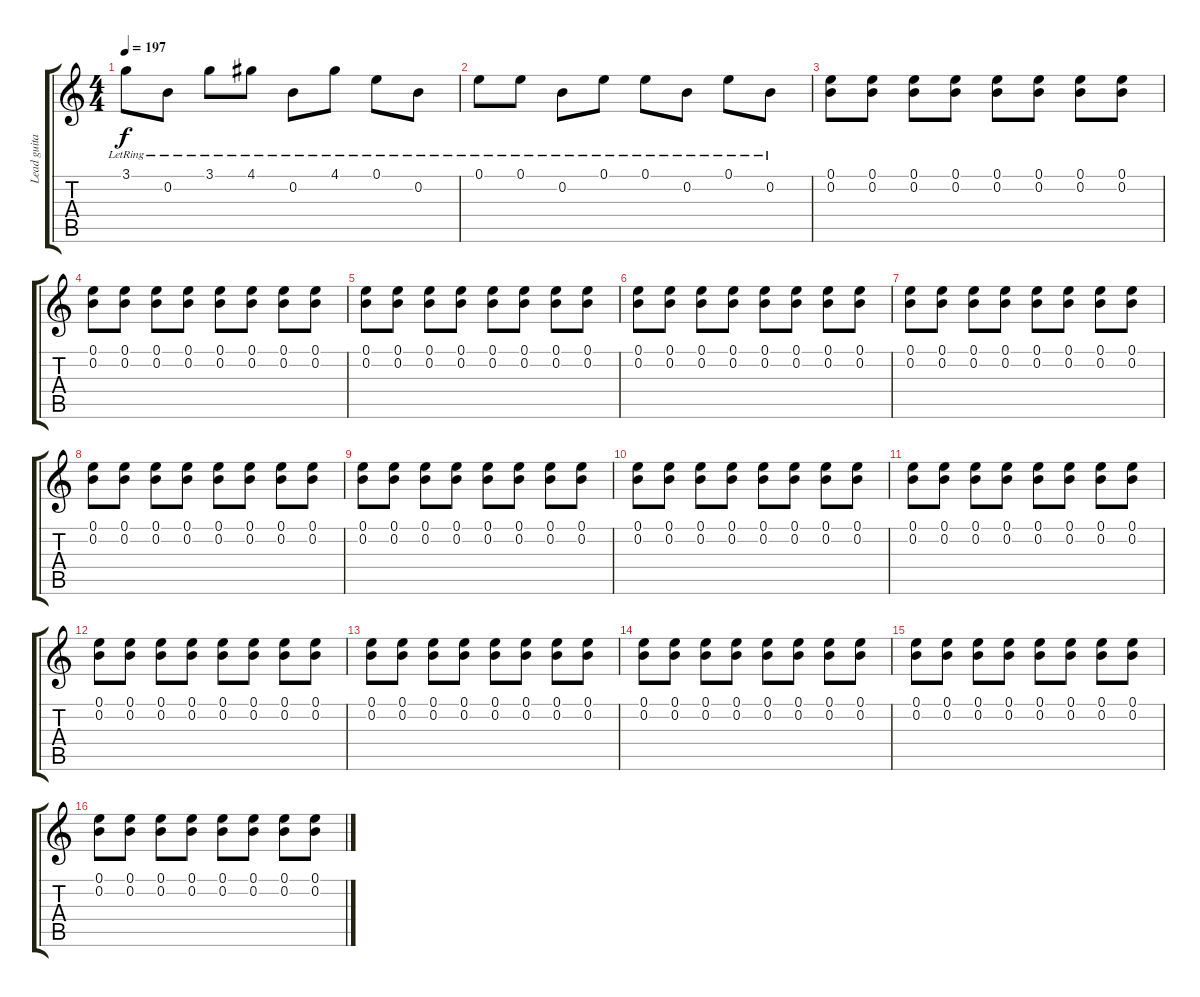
\track ("Lead guitar" "Lead guita") {instrument overdrivenguitar}
\staff {score tabs}
\tuning (E4 B3 G3 D3 A2 E2) {hide}
\ts (4 4)
\tempo 197
\clef g2
\ks c
3.1{lr}.8{dy f} 0.2{lr}.8 3.1{lr}.8 4.1{lr}.8 0.2{lr}.8 4.1{lr}.8 0.1{lr}.8 0.2{lr}.8 |
0.1{lr}.8 0.1{lr}.8 0.2{lr}.8 0.1{lr}.8 0.1{lr}.8 0.2{lr}.8 0.1{lr}.8 0.2{lr}.8 |
(0.1 0.2).8 (0.1 0.2).8 (0.1 0.2).8 (0.1 0.2).8 (0.1 0.2).8 (0.1 0.2).8 (0.1 0.2).8 (0.1 0.2).8 |
(0.1 0.2).8 (0.1 0.2).8 (0.1 0.2).8 (0.1 0.2).8 (0.1 0.2).8 (0.1 0.2).8 (0.1 0.2).8 (0.1 0.2).8 |
(0.1 0.2).8 (0.1 0.2).8 (0.1 0.2).8 (0.1 0.2).8 (0.1 0.2).8 (0.1 0.2).8 (0.1 0.2).8 (0.1 0.2).8 |
(0.1 0.2).8 (0.1 0.2).8 (0.1 0.2).8 (0.1 0.2).8 (0.1 0.2).8 (0.1 0.2).8 (0.1 0.2).8 (0.1 0.2).8 |
(0.1 0.2).8 (0.1 0.2).8 (0.1 0.2).8 (0.1 0.2).8 (0.1 0.2).8 (0.1 0.2).8 (0.1 0.2).8 (0.1 0.2).8 |
(0.1 0.2).8 (0.1 0.2).8 (0.1 0.2).8 (0.1 0.2).8 (0.1 0.2).8 (0.1 0.2).8 (0.1 0.2).8 (0.1 0.2).8 |
(0.1 0.2).8 (0.1 0.2).8 (0.1 0.2).8 (0.1 0.2).8 (0.1 0.2).8 (0.1 0.2).8 (0.1 0.2).8 (0.1 0.2).8 |
(0.1 0.2).8 (0.1 0.2).8 (0.1 0.2).8 (0.1 0.2).8 (0.1 0.2).8 (0.1 0.2).8 (0.1 0.2).8 (0.1 0.2).8 |
(0.1 0.2).8 (0.1 0.2).8 (0.1 0.2).8 (0.1 0.2).8 (0.1 0.2).8 (0.1 0.2).8 (0.1 0.2).8 (0.1 0.2).8 |
(0.1 0.2).8 (0.1 0.2).8 (0.1 0.2).8 (0.1 0.2).8 (0.1 0.2).8 (0.1 0.2).8 (0.1 0.2).8 (0.1 0.2).8 |
(0.1 0.2).8 (0.1 0.2).8 (0.1 0.2).8 (0.1 0.2).8 (0.1 0.2).8 (0.1 0.2).8 (0.1 0.2).8 (0.1 0.2).8 |
(0.1 0.2).8 (0.1 0.2).8 (0.1 0.2).8 (0.1 0.2).8 (0.1 0.2).8 (0.1 0.2).8 (0.1 0.2).8 (0.1 0.2).8 |
(0.1 0.2).8 (0.1 0.2).8 (0.1 0.2).8 (0.1 0.2).8 (0.1 0.2).8 (0.1 0.2).8 (0.1 0.2).8 (0.1 0.2).8 |
(0.1 0.2).8 (0.1 0.2).8 (0.1 0.2).8 (0.1 0.2).8 (0.1 0.2).8 (0.1 0.2).8 (0.1 0.2).8 (0.1 0.2).8
